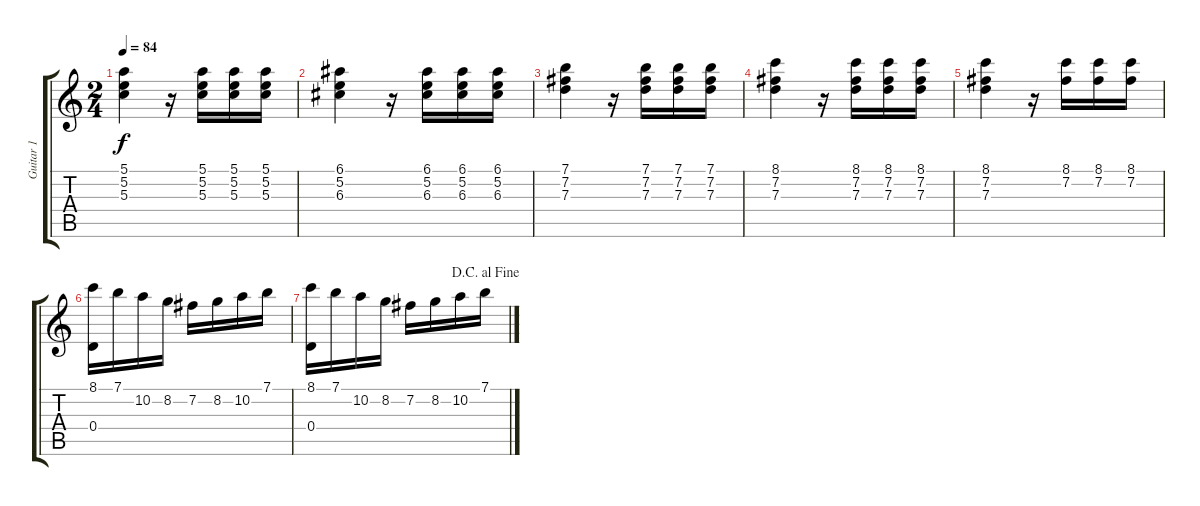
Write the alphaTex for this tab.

\track ("Guitar 1" "Guitar 1") {instrument acousticguitarnylon}
\staff {score tabs}
\tuning (E4 B3 G3 D3 A2 E2) {hide}
\ts (2 4)
\tempo 84
\clef g2
\ks c
(5.1 5.2 5.3).4{dy f} r.16 (5.1 5.2 5.3).16 (5.1 5.2 5.3).16 (5.1 5.2 5.3).16 |
(6.1 5.2 6.3).4 r.16 (6.1 5.2 6.3).16 (6.1 5.2 6.3).16 (6.1 5.2 6.3).16 |
(7.1 7.2 7.3).4 r.16 (7.1 7.2 7.3).16 (7.1 7.2 7.3).16 (7.1 7.2 7.3).16 |
(8.1 7.2 7.3).4 r.16 (8.1 7.2 7.3).16 (8.1 7.2 7.3).16 (8.1 7.2 7.3).16 |
(8.1 7.2 7.3).4 r.16 (8.1 7.2).16 (8.1 7.2).16 (8.1 7.2).16 |
(8.1 0.4).16 7.1.16 10.2.16 8.2.16 7.2.16 8.2.16 10.2.16 7.1.16 |
\jump dacapoalfine
(8.1 0.4).16 7.1.16 10.2.16 8.2.16 7.2.16 8.2.16 10.2.16 7.1.16
